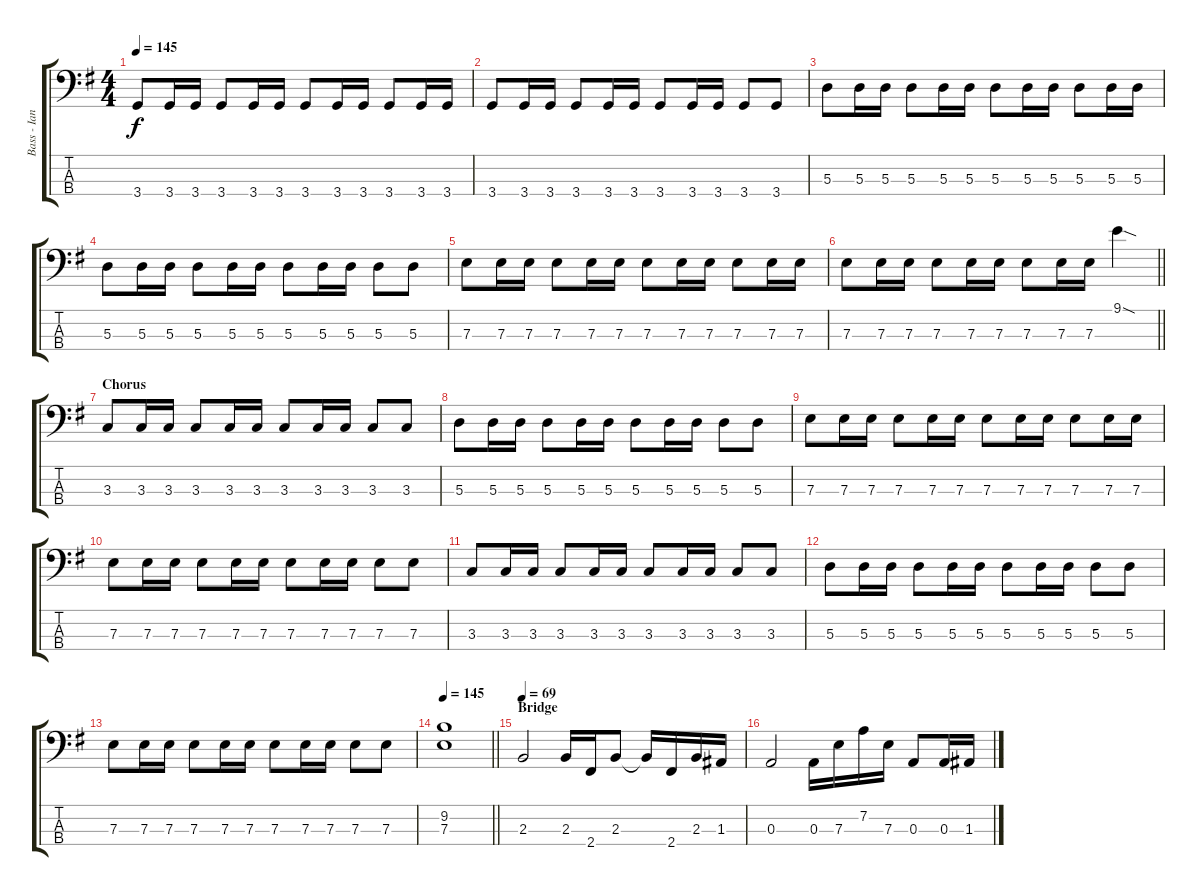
\track ("Bass - Ian Hill" "Bass - Ian") {instrument electricbassfinger}
\staff {score tabs}
\tuning (G2 D2 A1 E1) {hide}
\ts (4 4)
\tempo 145
\clef f4
\ks g
3.4.8{dy f} 3.4.16 3.4.16 3.4.8 3.4.16 3.4.16 3.4.8 3.4.16 3.4.16 3.4.8 3.4.16 3.4.16 |
3.4.8 3.4.16 3.4.16 3.4.8 3.4.16 3.4.16 3.4.8 3.4.16 3.4.16 3.4.8 3.4.8 |
5.3.8 5.3.16 5.3.16 5.3.8 5.3.16 5.3.16 5.3.8 5.3.16 5.3.16 5.3.8 5.3.16 5.3.16 |
5.3.8 5.3.16 5.3.16 5.3.8 5.3.16 5.3.16 5.3.8 5.3.16 5.3.16 5.3.8 5.3.8 |
7.3.8 7.3.16 7.3.16 7.3.8 7.3.16 7.3.16 7.3.8 7.3.16 7.3.16 7.3.8 7.3.16 7.3.16 |
\barLineRight lightlight
7.3.8 7.3.16 7.3.16 7.3.8 7.3.16 7.3.16 7.3.8 7.3.16 7.3.16 9.1{sod}.4 |
\section ("" "Chorus")
3.3.8 3.3.16 3.3.16 3.3.8 3.3.16 3.3.16 3.3.8 3.3.16 3.3.16 3.3.8 3.3.8 |
5.3.8 5.3.16 5.3.16 5.3.8 5.3.16 5.3.16 5.3.8 5.3.16 5.3.16 5.3.8 5.3.8 |
7.3.8 7.3.16 7.3.16 7.3.8 7.3.16 7.3.16 7.3.8 7.3.16 7.3.16 7.3.8 7.3.16 7.3.16 |
7.3.8 7.3.16 7.3.16 7.3.8 7.3.16 7.3.16 7.3.8 7.3.16 7.3.16 7.3.8 7.3.8 |
3.3.8 3.3.16 3.3.16 3.3.8 3.3.16 3.3.16 3.3.8 3.3.16 3.3.16 3.3.8 3.3.8 |
5.3.8 5.3.16 5.3.16 5.3.8 5.3.16 5.3.16 5.3.8 5.3.16 5.3.16 5.3.8 5.3.8 |
7.3.8 7.3.16 7.3.16 7.3.8 7.3.16 7.3.16 7.3.8 7.3.16 7.3.16 7.3.8 7.3.8 |
\tempo 145
\barLineRight lightlight
(9.2 7.3).1 |
\section ("" "Bridge")
\tempo 69
2.3.2 2.3.16 2.4.16 2.3.8 2.3{t}.16 2.4.16 2.3.16 1.3.16 |
0.3.2 0.3.16 7.3.16 7.2.16 7.3.16 0.3.8 0.3.16 1.3.16
